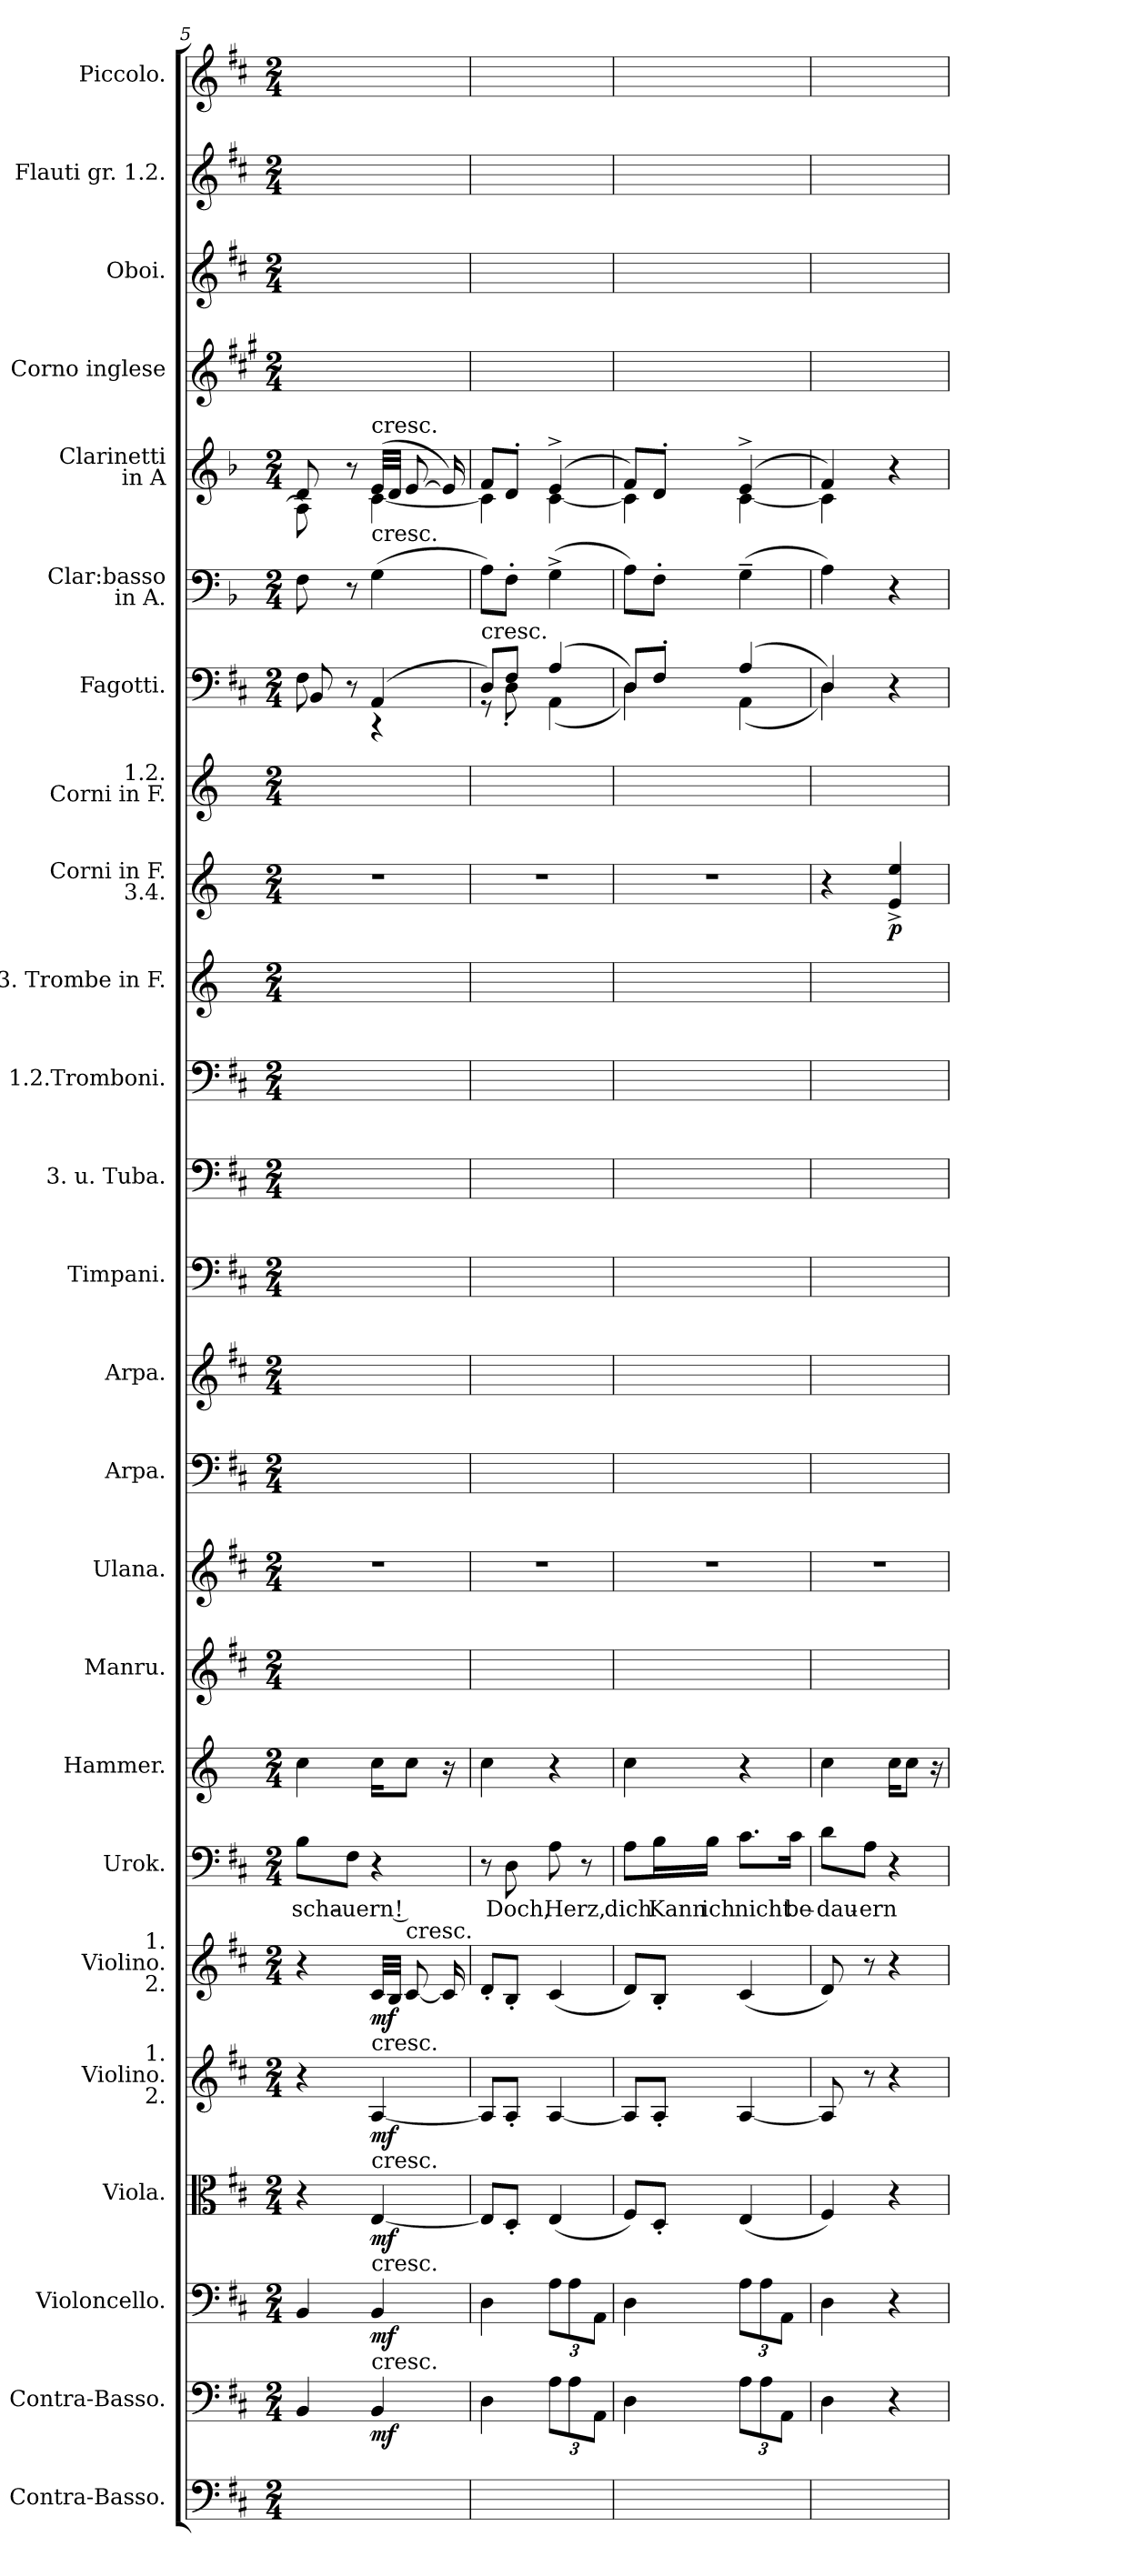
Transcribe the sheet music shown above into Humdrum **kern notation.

**kern	**kern	**dynam	**kern	**dynam	**kern	**dynam	**kern	**dynam	**kern	**dynam	**kern	**text	**kern	**kern	**kern	**kern	**kern	**kern	**kern	**kern	**kern	**kern	**dynam	**kern	**kern	**kern	**kern	**kern	**kern	**kern	**kern
*part25	*part24	*part24	*part23	*part23	*part22	*part22	*part21	*part21	*part20	*part20	*part19	*part19	*part18	*part17	*part16	*part15	*part14	*part13	*part12	*part11	*part10	*part9	*part9	*part8	*part7	*part6	*part5	*part4	*part3	*part2	*part1
*staff25	*staff24	*staff24	*staff23	*staff23	*staff22	*staff22	*staff21	*staff21	*staff20	*staff20	*staff19	*staff19	*staff18	*staff17	*staff16	*staff15	*staff14	*staff13	*staff12	*staff11	*staff10	*staff9	*staff9	*staff8	*staff7	*staff6	*staff5	*staff4	*staff3	*staff2	*staff1
*I"Contra-Basso.	*I"Contra-Basso.	*	*I"Violoncello.	*	*I"Viola.	*	*I"1.\nViolino.\n2.	*	*I"1.\nViolino.\n2.	*	*I"Urok.	*	*I"Hammer.	*I"Manru.	*I"Ulana.	*I"Arpa.	*I"Arpa.	*I"Timpani.	*I"3. u. Tuba.	*I"1.2.Tromboni.	*I"3. Trombe in F.	*I"Corni in F.\n3.4.	*	*I"1.2.\nCorni in F.	*I"Fagotti.	*I"Clar:basso\nin A.	*I"Clarinetti\nin A	*I"Corno inglese	*I"Oboi.	*I"Flauti gr. 1.2.	*I"Piccolo.
*I'C.-B.	*I'C.-B.	*	*I'Vcll.	*	*I'Vl.	*	*I'1. Viol. 2.	*	*I'1. Viol. 2.	*	*	*	*	*	*	*	*	*I'Timp.	*I'3. u. Tub.	*I'1.2. Tromb.	*I'Trombe.	*I'1.2. Corn. 3.4.	*	*I'1.2. Corn. 3.4.	*I'Fag.	*	*I'1.2. Clar.A.	*I'Cor. ingl.	*I'Ob.	*I'Fl.	*
*clefF4	*clefF4	*	*clefF4	*	*clefC3	*	*clefG2	*	*clefG2	*	*clefF4	*	*clefG2	*clefG2	*clefG2	*clefF4	*clefG2	*clefF4	*clefF4	*clefF4	*clefG2	*clefG2	*	*clefG2	*clefF4	*clefF4	*clefG2	*clefG2	*clefG2	*clefG2	*clefG2
*	*	*	*	*	*	*	*	*	*	*	*	*	*	*	*	*	*	*	*	*	*ITrd-3c-5	*ITrd4c7	*	*ITrd4c7	*	*ITrd2c3	*ITrd2c3	*ITrd4c7	*	*	*
*k[f#c#]	*k[f#c#]	*	*k[f#c#]	*	*k[f#c#]	*	*k[f#c#]	*	*k[f#c#]	*	*k[f#c#]	*	*k[]	*k[f#c#]	*k[f#c#]	*k[f#c#]	*k[f#c#]	*k[f#c#]	*k[f#c#]	*k[f#c#]	*k[b-]	*k[b-]	*	*k[b-]	*k[f#c#]	*k[f#c#]	*k[f#c#]	*k[f#c#]	*k[f#c#]	*k[f#c#]	*k[f#c#]
*b:	*b:	*	*b:	*	*b:	*	*b:	*	*b:	*	*b:	*	*	*b:	*b:	*b:	*b:	*b:	*b:	*b:	*	*	*	*	*b:	*b:	*b:	*b:	*b:	*b:	*b:
*M2/4	*M2/4	*	*M2/4	*	*M2/4	*	*M2/4	*	*M2/4	*	*M2/4	*	*M2/4	*M2/4	*M2/4	*M2/4	*M2/4	*M2/4	*M2/4	*M2/4	*M2/4	*M2/4	*	*M2/4	*M2/4	*M2/4	*M2/4	*M2/4	*M2/4	*M2/4	*M2/4
=5	=5	=5	=5	=5	=5	=5	=5	=5	=5	=5	=5	=5	=5	=5	=5	=5	=5	=5	=5	=5	=5	=5	=5	=5	=5	=5	=5	=5	=5	=5	=5
*	*	*	*	*	*	*	*	*	*	*	*	*	*	*	*	*	*	*	*	*	*	*	*	*	*^	*	*^	*	*	*	*
2ryy	4BB/	.	4BB/	.	4r	.	4r	.	4r	.	8B\L	scha-	4cc\	2ryy	2r	2ryy	2ryy	2ryy	2ryy	2ryy	2ryy	2r	.	2ryy	8F#\	8BB/	8D\	8B/	8F#\]	2ryy	2ryy	2ryy	2ryy
.	.	.	.	.	.	.	.	.	.	.	8F#\J	-uern !	.	.	.	.	.	.	.	.	.	.	.	.	8r	8ryy	8r	8r	8ryy	.	.	.	.
!	!	!	!	!	!	!	!	!	!	!	!	!	!	!	!	!	!	!	!	!	!	!	!	!	!	!	!	!LO:TX:a:t=cresc.	!	!	!	!	!
!	!	!	!	!	!	!	!	!	!	!	!	!	!	!	!	!	!	!	!	!	!	!	!	!	!	!	!LO:TX:a:t=cresc.	!	!	!	!	!	!
!	!	!	!	!	!	!	!LO:TX:t=cresc.	!	!	!	!	!	!	!	!	!	!	!	!	!	!	!	!	!	!	!	!	!	!	!	!	!	!
!	!	!	!	!	!LO:TX:t=cresc.	!	!	!	!	!	!	!	!	!	!	!	!	!	!	!	!	!	!	!	!	!	!	!	!	!	!	!	!
!	!	!	!LO:TX:t=cresc.	!	!	!	!	!	!	!	!	!	!	!	!	!	!	!	!	!	!	!	!	!	!	!	!	!	!	!	!	!	!
!	!LO:TX:t=cresc.	!	!	!	!	!	!	!	!	!	!	!	!	!	!	!	!	!	!	!	!	!	!	!	!	!	!	!	!	!	!	!	!
.	4BB/	mf	4BB/	mf	[4E/	mf	[4A/	mf	32c#/LLL	mf	4r	.	16cc\KL	.	.	.	.	.	.	.	.	.	.	.	(4AA/	4r	(4E\	(32c#/LLL	[4A\	.	.	.	.
.	.	.	.	.	.	.	.	.	32B/JJJ	.	.	.	.	.	.	.	.	.	.	.	.	.	.	.	.	.	.	32B/JJJ	.	.	.	.	.
!	!	!	!	!	!	!	!	!	!LO:TX:t=cresc.	!	!	!	!	!	!	!	!	!	!	!	!	!	!	!	!	!	!	!	!	!	!	!	!
.	.	.	.	.	.	.	.	.	[8c#/	.	.	.	8cc\J	.	.	.	.	.	.	.	.	.	.	.	.	.	.	[8c#/	.	.	.	.	.
.	.	.	.	.	.	.	.	.	16c#/]	.	.	.	16r	.	.	.	.	.	.	.	.	.	.	.	.	.	.	16c#/])	.	.	.	.	.
=6	=6	=6	=6	=6	=6	=6	=6	=6	=6	=6	=6	=6	=6	=6	=6	=6	=6	=6	=6	=6	=6	=6	=6	=6	=6	=6	=6	=6	=6	=6	=6	=6	=6
!	!	!	!	!	!	!	!	!	!	!	!	!	!	!	!	!	!	!	!	!	!	!	!	!	!LO:TX:a:t=cresc.	!	!	!	!	!	!	!	!
2ryy	4D\	.	4D\	.	8E/L]	.	8A/L]	.	8d'/L	.	8r	.	4cc\	2ryy	2r	2ryy	2ryy	2ryy	2ryy	2ryy	2ryy	2r	.	2ryy	8D/L)	8r	8F#\L)	8d/L	4A\]	2ryy	2ryy	2ryy	2ryy
.	.	.	.	.	8D'/J	.	8A'/J	.	8B'/J	.	8D\	Doch,	.	.	.	.	.	.	.	.	.	.	.	.	8F#/J	8D'\	8D'\J	8B'/J	.	.	.	.	.
.	12A\L	.	12A\L	.	(4E/	.	[4A/	.	(4c#/	.	8A\	Herz,	4r	.	.	.	.	.	.	.	.	.	.	.	(4A/	(4AA\	(4E^\	(4c#^/	[4A\	.	.	.	.
.	12A\	.	12A\	.	.	.	.	.	.	.	.	.	.	.	.	.	.	.	.	.	.	.	.	.	.	.	.	.	.	.	.	.	.
.	.	.	.	.	.	.	.	.	.	.	8r	.	.	.	.	.	.	.	.	.	.	.	.	.	.	.	.	.	.	.	.	.	.
.	12AA\J	.	12AA\J	.	.	.	.	.	.	.	.	.	.	.	.	.	.	.	.	.	.	.	.	.	.	.	.	.	.	.	.	.	.
=7	=7	=7	=7	=7	=7	=7	=7	=7	=7	=7	=7	=7	=7	=7	=7	=7	=7	=7	=7	=7	=7	=7	=7	=7	=7	=7	=7	=7	=7	=7	=7	=7	=7
2ryy	4D\	.	4D\	.	8F#/L)	.	8A/L]	.	8d/L)	.	8A\L	dich	4cc\	2ryy	2r	2ryy	2ryy	2ryy	2ryy	2ryy	2ryy	2r	.	2ryy	8D/L)	4D\)	8F#\L)	8d/L)	4A\]	2ryy	2ryy	2ryy	2ryy
.	.	.	.	.	8D'/J	.	8A'/J	.	8B'/J	.	16B\L	Kann	.	.	.	.	.	.	.	.	.	.	.	.	8F#'/J	.	8D'\J	8B'/J	.	.	.	.	.
.	.	.	.	.	.	.	.	.	.	.	16B\JJ	ich	.	.	.	.	.	.	.	.	.	.	.	.	.	.	.	.	.	.	.	.	.
.	12A\L	.	12A\L	.	(4E/	.	[4A/	.	(4c#/	.	8.c#\L	nicht	4r	.	.	.	.	.	.	.	.	.	.	.	(4A/	(4AA\	(4E~\	(4c#^/	[4A\	.	.	.	.
.	12A\	.	12A\	.	.	.	.	.	.	.	.	.	.	.	.	.	.	.	.	.	.	.	.	.	.	.	.	.	.	.	.	.	.
.	12AA\J	.	12AA\J	.	.	.	.	.	.	.	.	.	.	.	.	.	.	.	.	.	.	.	.	.	.	.	.	.	.	.	.	.	.
.	.	.	.	.	.	.	.	.	.	.	16c#\Jk	be-	.	.	.	.	.	.	.	.	.	.	.	.	.	.	.	.	.	.	.	.	.
=8	=8	=8	=8	=8	=8	=8	=8	=8	=8	=8	=8	=8	=8	=8	=8	=8	=8	=8	=8	=8	=8	=8	=8	=8	=8	=8	=8	=8	=8	=8	=8	=8	=8
2ryy	4D\	.	4D\	.	4F#/)	.	8A/]	.	8d/)	.	8d\L	-dau-	4cc\	2ryy	2r	2ryy	2ryy	2ryy	2ryy	2ryy	2ryy	4r	.	2ryy	4D/)	4D\)	4F#\)	4d/)	4A\]	2ryy	2ryy	2ryy	2ryy
.	.	.	.	.	.	.	8r	.	8r	.	8A\J	-ern	.	.	.	.	.	.	.	.	.	.	.	.	.	.	.	.	.	.	.	.	.
.	4r	.	4r	.	4r	.	4r	.	4r	.	4r	.	16cc\KL	.	.	.	.	.	.	.	.	4A^>/ 4a^>/	p	.	4r	4ryy	4r	4r	4ryy	.	.	.	.
.	.	.	.	.	.	.	.	.	.	.	.	.	8cc\J	.	.	.	.	.	.	.	.	.	.	.	.	.	.	.	.	.	.	.	.
.	.	.	.	.	.	.	.	.	.	.	.	.	16r	.	.	.	.	.	.	.	.	.	.	.	.	.	.	.	.	.	.	.	.
*	*	*	*	*	*	*	*	*	*	*	*	*	*	*	*	*	*	*	*	*	*	*	*	*	*v	*v	*	*v	*v	*	*	*	*
=	=	=	=	=	=	=	=	=	=	=	=	=	=	=	=	=	=	=	=	=	=	=	=	=	=	=	=	=	=	=	=
*-	*-	*-	*-	*-	*-	*-	*-	*-	*-	*-	*-	*-	*-	*-	*-	*-	*-	*-	*-	*-	*-	*-	*-	*-	*-	*-	*-	*-	*-	*-	*-
